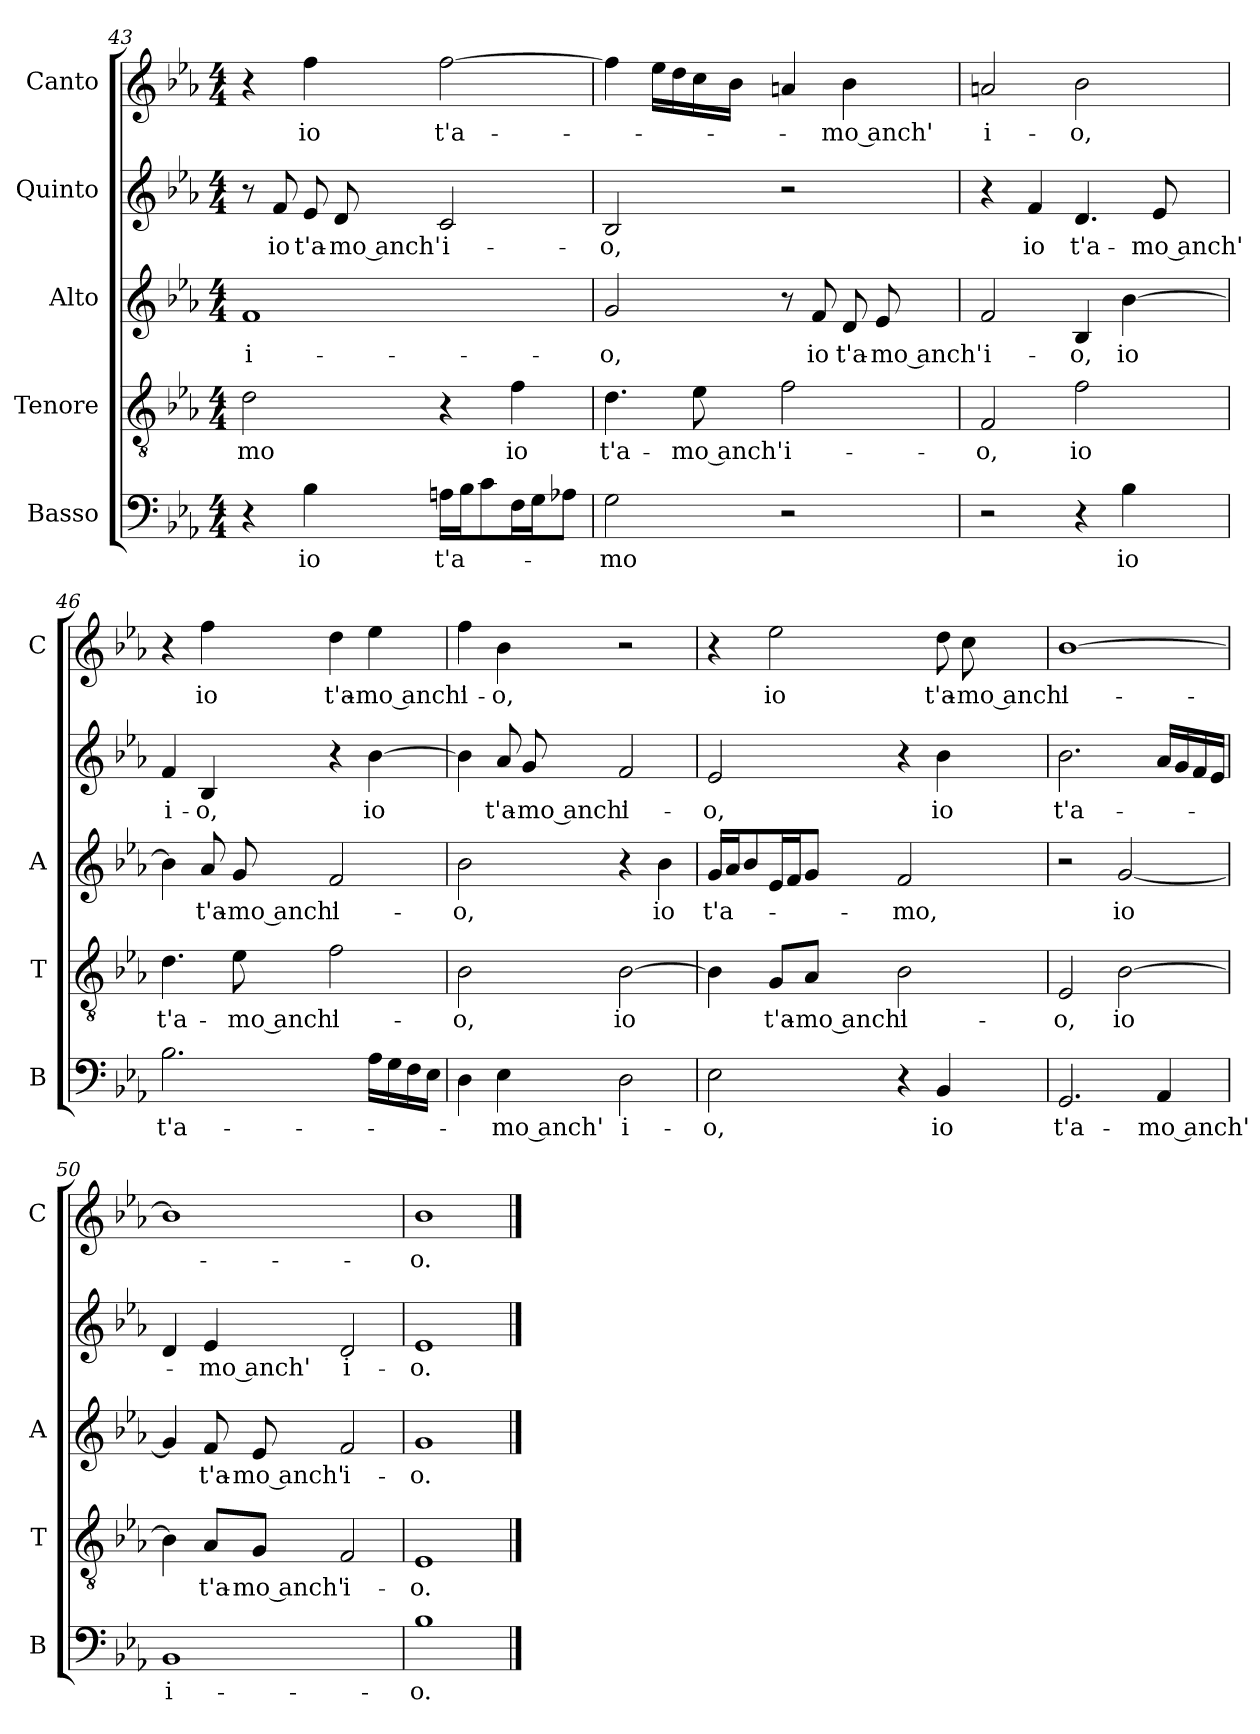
**kern	**text	**kern	**text	**kern	**text	**kern	**text	**kern	**text
*part5	*part5	*part4	*part4	*part3	*part3	*part2	*part2	*part1	*part1
*staff5	*staff5	*staff4	*staff4	*staff3	*staff3	*staff2	*staff2	*staff1	*staff1
*I"Basso	*	*I"Tenore	*	*I"Alto	*	*I"Quinto	*	*I"Canto	*
*I'B	*	*I'T	*	*I'A	*	*	*	*I'C	*
*clefF4	*	*clefGv2	*	*clefG2	*	*clefG2	*	*clefG2	*
*k[b-e-a-]	*	*k[b-e-a-]	*	*k[b-e-a-]	*	*k[b-e-a-]	*	*k[b-e-a-]	*
*E-:	*	*E-:	*	*E-:	*	*E-:	*	*E-:	*
*M4/4	*	*M4/4	*	*M4/4	*	*M4/4	*	*M4/4	*
=43	=43	=43	=43	=43	=43	=43	=43	=43	=43
!	!	!	!LO:LY:b	!	!LO:LY:b	!	!	!	!
4r	.	2d\	-mo	1f	i-	8r	.	4r	.
!	!	!	!	!	!	!	!LO:LY:b	!	!
.	.	.	.	.	.	8f/	io	.	.
!	!LO:LY:b	!	!	!	!	!	!LO:LY:b	!	!LO:LY:b
4B-\	io	.	.	.	.	8e-/	t'a-	4ff\	io
!	!	!	!	!	!	!	!LO:LY:b	!	!
.	.	.	.	.	.	8d/	-mo anch'	.	.
!	!LO:LY:b	!	!	!	!	!	!LO:LY:b	!	!LO:LY:b
16An\LL	t'a-	4r	.	.	.	2c/	i-	[2ff\	t'a-
16B-\J	.	.	.	.	.	.	.	.	.
8c\	.	.	.	.	.	.	.	.	.
!	!	!	!LO:LY:b	!	!	!	!	!	!
16F\L	.	4f\	io	.	.	.	.	.	.
16G\J	.	.	.	.	.	.	.	.	.
8A-X\J	.	.	.	.	.	.	.	.	.
=44	=44	=44	=44	=44	=44	=44	=44	=44	=44
!	!LO:LY:b	!	!LO:LY:b	!	!LO:LY:b	!	!LO:LY:b	!	!
2G\	-mo	4.d\	t'a-	2g/	-o,	2B-/	-o,	4ff\]	.
.	.	.	.	.	.	.	.	16ee-\LL	.
.	.	.	.	.	.	.	.	16dd\	.
!	!	!	!LO:LY:b	!	!	!	!	!	!
.	.	8e-\	-mo anch'	.	.	.	.	16cc\	.
.	.	.	.	.	.	.	.	16b-\JJ	.
!	!	!	!LO:LY:b	!	!	!	!	!	!
2r	.	2f\	i-	8r	.	2r	.	4an/	.
!	!	!	!	!	!LO:LY:b	!	!	!	!
.	.	.	.	8f/	io	.	.	.	.
!	!	!	!	!	!LO:LY:b	!	!	!	!LO:LY:b
.	.	.	.	8d/	t'a-	.	.	4b-\	-mo anch'
!	!	!	!	!	!LO:LY:b	!	!	!	!
.	.	.	.	8e-/	-mo anch'	.	.	.	.
!!LO:LB:g=z
=45	=45	=45	=45	=45	=45	=45	=45	=45	=45
!	!	!	!LO:LY:b	!	!LO:LY:b	!	!	!	!LO:LY:b
2r	.	2F/	-o,	2f/	i-	4r	.	2an/	i-
!	!	!	!	!	!	!	!LO:LY:b	!	!
.	.	.	.	.	.	4f/	io	.	.
!	!	!	!LO:LY:b	!	!LO:LY:b	!	!LO:LY:b	!	!LO:LY:b
4r	.	2f\	io	4B-/	-o,	4.d/	t'a-	2b-\	-o,
!	!LO:LY:b	!	!	!	!LO:LY:b	!	!	!	!
4B-\	io	.	.	[4b-\	io	.	.	.	.
!	!	!	!	!	!	!	!LO:LY:b	!	!
.	.	.	.	.	.	8e-/	-mo anch'	.	.
=46	=46	=46	=46	=46	=46	=46	=46	=46	=46
!	!LO:LY:b	!	!LO:LY:b	!	!	!	!LO:LY:b	!	!
2.B-\	t'a-	4.d\	t'a-	4b-\]	.	4f/	i-	4r	.
!	!	!	!	!	!LO:LY:b	!	!LO:LY:b	!	!LO:LY:b
.	.	.	.	8a-/	t'a-	4B-/	-o,	4ff\	io
!	!	!	!LO:LY:b	!	!LO:LY:b	!	!	!	!
.	.	8e-\	-mo anch'	8g/	-mo anch'	.	.	.	.
!	!	!	!LO:LY:b	!	!LO:LY:b	!	!	!	!LO:LY:b
.	.	2f\	i-	2f/	i-	4r	.	4dd\	t'a-
!	!	!	!	!	!	!	!LO:LY:b	!	!LO:LY:b
16A-\LL	.	.	.	.	.	[4b-\	io	4ee-\	-mo anch'
16G\	.	.	.	.	.	.	.	.	.
16F\	.	.	.	.	.	.	.	.	.
16E-\JJ	.	.	.	.	.	.	.	.	.
=47	=47	=47	=47	=47	=47	=47	=47	=47	=47
!	!	!	!LO:LY:b	!	!LO:LY:b	!	!	!	!LO:LY:b
4D\	.	2B-\	-o,	2b-\	-o,	4b-\]	.	4ff\	i-
!	!LO:LY:b	!	!	!	!	!	!LO:LY:b	!	!LO:LY:b
4E-\	-mo anch'	.	.	.	.	8a-/	t'a-	4b-\	-o,
!	!	!	!	!	!	!	!LO:LY:b	!	!
.	.	.	.	.	.	8g/	-mo anch'	.	.
!	!LO:LY:b	!	!LO:LY:b	!	!	!	!LO:LY:b	!	!
2D\	i-	[2B-\	io	4r	.	2f/	i-	2r	.
!	!	!	!	!	!LO:LY:b	!	!	!	!
.	.	.	.	4b-\	io	.	.	.	.
=48	=48	=48	=48	=48	=48	=48	=48	=48	=48
!	!LO:LY:b	!	!	!	!LO:LY:b	!	!LO:LY:b	!	!
2E-\	-o,	4B-\]	.	16g/LL	t'a-	2e-/	-o,	4r	.
.	.	.	.	16a-/J	.	.	.	.	.
.	.	.	.	8b-/	.	.	.	.	.
!	!	!	!LO:LY:b	!	!	!	!	!	!LO:LY:b
.	.	8G/L	t'a-	16e-/L	.	.	.	2ee-\	io
.	.	.	.	16f/J	.	.	.	.	.
!	!	!	!LO:LY:b	!	!	!	!	!	!
.	.	8A-/J	-mo anch'	8g/J	.	.	.	.	.
!	!	!	!LO:LY:b	!	!LO:LY:b	!	!	!	!
4r	.	2B-\	i-	2f/	-mo,	4r	.	.	.
!	!LO:LY:b	!	!	!	!	!	!LO:LY:b	!	!LO:LY:b
4BB-/	io	.	.	.	.	4b-\	io	8dd\	t'a-
!	!	!	!	!	!	!	!	!	!LO:LY:b
.	.	.	.	.	.	.	.	8cc\	-mo anch'
!!LO:LB:g=z
=49	=49	=49	=49	=49	=49	=49	=49	=49	=49
!	!LO:LY:b	!	!LO:LY:b	!	!	!	!LO:LY:b	!	!LO:LY:b
2.GG/	t'a-	2E-/	-o,	2r	.	2.b-\	t'a-	[1b-	i-
!	!	!	!LO:LY:b	!	!LO:LY:b	!	!	!	!
.	.	[2B-\	io	[2g/	io	.	.	.	.
!	!LO:LY:b	!	!	!	!	!	!	!	!
4AA-/	-mo anch'	.	.	.	.	16a-/LL	.	.	.
.	.	.	.	.	.	16g/	.	.	.
.	.	.	.	.	.	16f/	.	.	.
.	.	.	.	.	.	16e-/JJ	.	.	.
=50	=50	=50	=50	=50	=50	=50	=50	=50	=50
!	!LO:LY:b	!	!	!	!	!	!	!	!
1BB-	i-	4B-\]	.	4g/]	.	4d/	.	1b-]	.
!	!	!	!LO:LY:b	!	!LO:LY:b	!	!LO:LY:b	!	!
.	.	8A-/L	t'a-	8f/	t'a-	4e-/	-mo anch'	.	.
!	!	!	!LO:LY:b	!	!LO:LY:b	!	!	!	!
.	.	8G/J	-mo anch'	8e-/	-mo anch'	.	.	.	.
!	!	!	!LO:LY:b	!	!LO:LY:b	!	!LO:LY:b	!	!
.	.	2F/	i-	2f/	i-	2d/	i-	.	.
=51	=51	=51	=51	=51	=51	=51	=51	=51	=51
!	!LO:LY:b	!	!LO:LY:b	!	!LO:LY:b	!	!LO:LY:b	!	!LO:LY:b
1B-	-o.	1E-	-o.	1g	-o.	1e-	-o.	1b-	-o.
==	==	==	==	==	==	==	==	==	==
*-	*-	*-	*-	*-	*-	*-	*-	*-	*-
